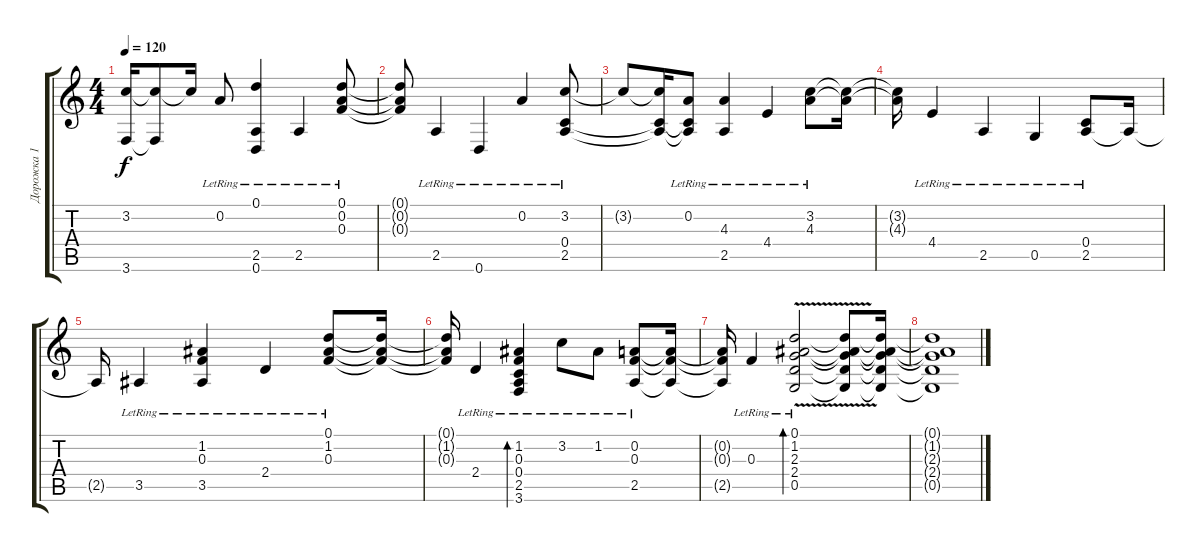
\track ("Дорожка 1" "Дорожка 1") {instrument acousticguitarsteel}
\staff {score tabs}
\tuning (D4 A3 F3 C3 G2 D2) {hide}
\ts (4 4)
\tempo 120
\clef g2
\ks c
(3.2{t} 3.6{t}).16{dy f} (3.2{t} 3.6{t}).8 3.2{t}.16 0.2{lr}.8 (0.1{lr} 2.5{lr} 0.6{lr}).4 2.5{lr}.4 (0.1{lr} 0.2{lr} 0.3{lr}).8 |
(0.1{t} 0.2{t} 0.3{t}).8 2.5{lr}.4 0.6{lr}.4 0.2{lr}.4 (3.2{lr} 0.4 2.5).8 |
3.2{t}.8 (3.2{t} 0.4{t} 2.5{t}).16 (0.2{lr} 0.4{t} 2.5{t}).8 (4.3{lr} 2.5{lr}).4 4.4{lr}.4 (3.2{lr} 4.3{lr}).8 (3.2{t} 4.3{t}).16 |
(3.2{t} 4.3{t}).16 4.4{lr}.4 2.5{lr}.4 0.5{lr}.4 (0.4{lr} 2.5{lr}).8 2.5{t}.16 |
2.5{t}.16 3.5{lr}.4 (1.2{lr} 0.3{lr} 3.5{lr}).4 2.4{lr}.4 (0.1{lr} 1.2{lr} 0.3{lr}).8 (0.1{t} 1.2{t} 0.3{t}).16 |
(0.1{t} 1.2{t} 0.3{t}).16 2.4{lr}.4 (1.2{lr} 0.3{lr} 0.4{lr} 2.5{lr} 3.6{lr}).4{bd 240} 3.2{lr}.8 1.2{lr}.8 (0.2{lr} 0.3{lr} 2.5{lr}).8 (0.2{t} 0.3{t} 2.5{t}).16 |
(0.2{t} 0.3{t} 2.5{t}).16 0.3{lr}.4 (0.1{v} 1.2 2.3{lr} 2.4 0.5).2{bd 480} (0.1{t} 1.2{t} 2.3{t} 2.4{t} 0.5{t}).8 (0.1{t} 1.2{t} 2.3{t} 2.4{t} 0.5{t}).16 |
(0.1{t} 1.2{t} 2.3{t} 2.4{t} 0.5{t}).1
